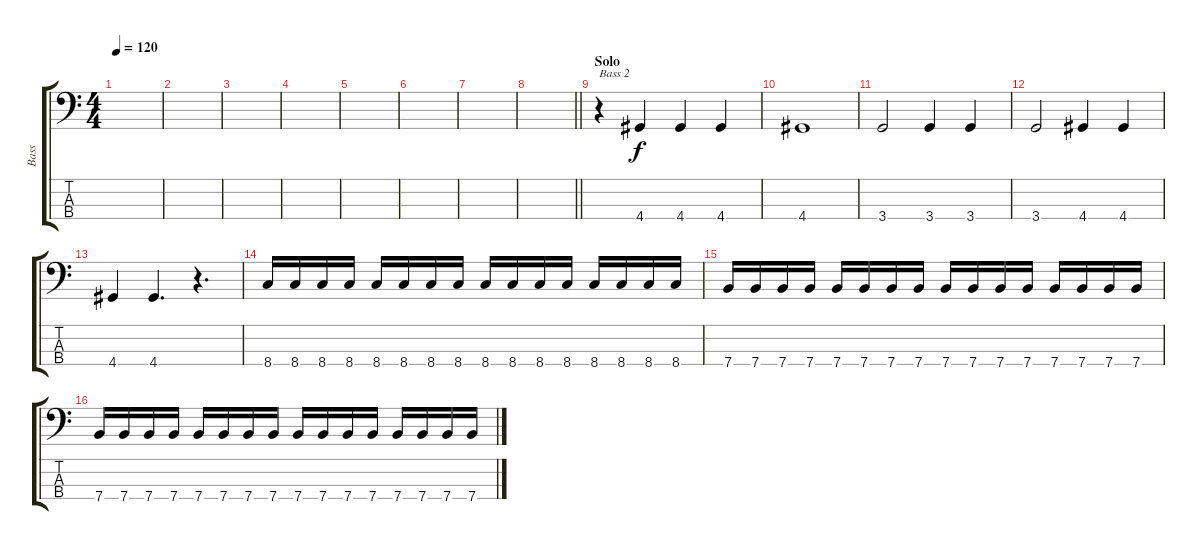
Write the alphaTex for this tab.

\track ("Bass" "Bass") {instrument synthbass2}
\staff {score tabs}
\tuning (G2 D2 A1 E1) {hide}
\ts (4 4)
\tempo 120
\clef f4
\ks c
|
|
|
|
|
|
|
\barLineRight lightlight
|
\section ("" "Solo")
r.4{txt "Bass 2" volume 13} 4.4.4{dy f} 4.4.4 4.4.4 |
4.4.1 |
3.4.2 3.4.4 3.4.4 |
3.4.2 4.4.4 4.4.4 |
4.4.4 4.4.4{d} r.4{d} |
8.4.16 8.4.16 8.4.16 8.4.16 8.4.16 8.4.16 8.4.16 8.4.16 8.4.16 8.4.16 8.4.16 8.4.16 8.4.16 8.4.16 8.4.16 8.4.16 |
7.4.16 7.4.16 7.4.16 7.4.16 7.4.16 7.4.16 7.4.16 7.4.16 7.4.16 7.4.16 7.4.16 7.4.16 7.4.16 7.4.16 7.4.16 7.4.16 |
7.4.16 7.4.16 7.4.16 7.4.16 7.4.16 7.4.16 7.4.16 7.4.16 7.4.16 7.4.16 7.4.16 7.4.16 7.4.16 7.4.16 7.4.16 7.4.16
